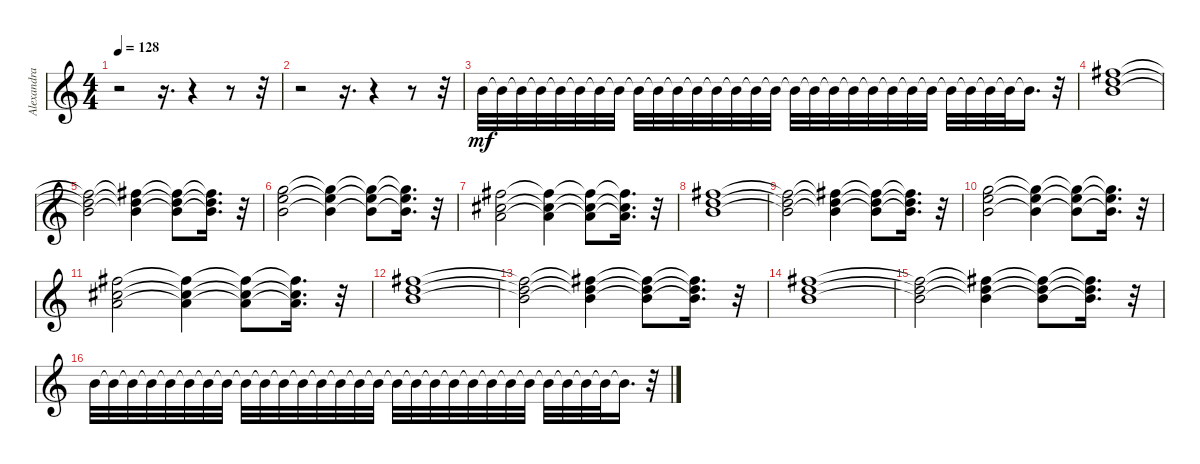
\track ("Alexandra Stan - Mr Saxobeat (Staff 1)" "Alexandra ") {instrument synthbass1}
\staff {score}
\tuning (E4 B3 G3 D3 A2 E2 B1) {hide}
\ts (4 4)
\tempo 128
\clef g2
\ks c
r.2{dy mf instrument synthbass1} r.16{d} r.4 r.8 r.32 |
r.2 r.16{d} r.4 r.8 r.32 |
0.2.32 0.2{t}.32 0.2{t}.32 0.2{t}.32 0.2{t}.32 0.2{t}.32 0.2{t}.32 0.2{t}.32 0.2{t}.32 0.2{t}.32 0.2{t}.32 0.2{t}.32 0.2{t}.32 0.2{t}.32 0.2{t}.32 0.2{t}.32 0.2{t}.32 0.2{t}.32 0.2{t}.32 0.2{t}.32 0.2{t}.32 0.2{t}.32 0.2{t}.32 0.2{t}.32 0.2{t}.32 0.2{t}.32 0.2{t}.32 0.2{t}.32 0.2{t}.16{d} r.32 |
(2.1 0.2 7.3).1 |
(2.1{t} 0.2{t} 7.3{t}).2 (2.1{t} 0.2{t} 7.3{t}).4 (2.1{t} 0.2{t} 7.3{t}).8 (2.1{t} 0.2{t} 7.3{t}).16{d} r.32 |
(0.1 0.2 12.3).2 (0.1{t} 0.2{t} 12.3{t}).4 (0.1{t} 0.2{t} 12.3{t}).8 (0.1{t} 0.2{t} 12.3{t}).16{d} r.32 |
(2.1 2.2 2.3).2 (2.1{t} 2.2{t} 2.3{t}).4 (2.1{t} 2.2{t} 2.3{t}).8 (2.1{t} 2.2{t} 2.3{t}).16{d} r.32 |
(2.1 0.2 7.3).1 |
(2.1{t} 0.2{t} 7.3{t}).2 (2.1{t} 0.2{t} 7.3{t}).4 (2.1{t} 0.2{t} 7.3{t}).8 (2.1{t} 0.2{t} 7.3{t}).16{d} r.32 |
(0.1 0.2 12.3).2 (0.1{t} 0.2{t} 12.3{t}).4 (0.1{t} 0.2{t} 12.3{t}).8 (0.1{t} 0.2{t} 12.3{t}).16{d} r.32 |
(2.1 2.2 2.3).2 (2.1{t} 2.2{t} 2.3{t}).4 (2.1{t} 2.2{t} 2.3{t}).8 (2.1{t} 2.2{t} 2.3{t}).16{d} r.32 |
(2.1 0.2 7.3).1 |
(2.1{t} 0.2{t} 7.3{t}).2 (2.1{t} 0.2{t} 7.3{t}).4 (2.1{t} 0.2{t} 7.3{t}).8 (2.1{t} 0.2{t} 7.3{t}).16{d} r.32 |
(2.1 0.2 7.3).1 |
(2.1{t} 0.2{t} 7.3{t}).2 (2.1{t} 0.2{t} 7.3{t}).4 (2.1{t} 0.2{t} 7.3{t}).8 (2.1{t} 0.2{t} 7.3{t}).16{d} r.32 |
0.2.32 0.2{t}.32 0.2{t}.32 0.2{t}.32 0.2{t}.32 0.2{t}.32 0.2{t}.32 0.2{t}.32 0.2{t}.32 0.2{t}.32 0.2{t}.32 0.2{t}.32 0.2{t}.32 0.2{t}.32 0.2{t}.32 0.2{t}.32 0.2{t}.32 0.2{t}.32 0.2{t}.32 0.2{t}.32 0.2{t}.32 0.2{t}.32 0.2{t}.32 0.2{t}.32 0.2{t}.32 0.2{t}.32 0.2{t}.32 0.2{t}.32 0.2{t}.16{d} r.32
